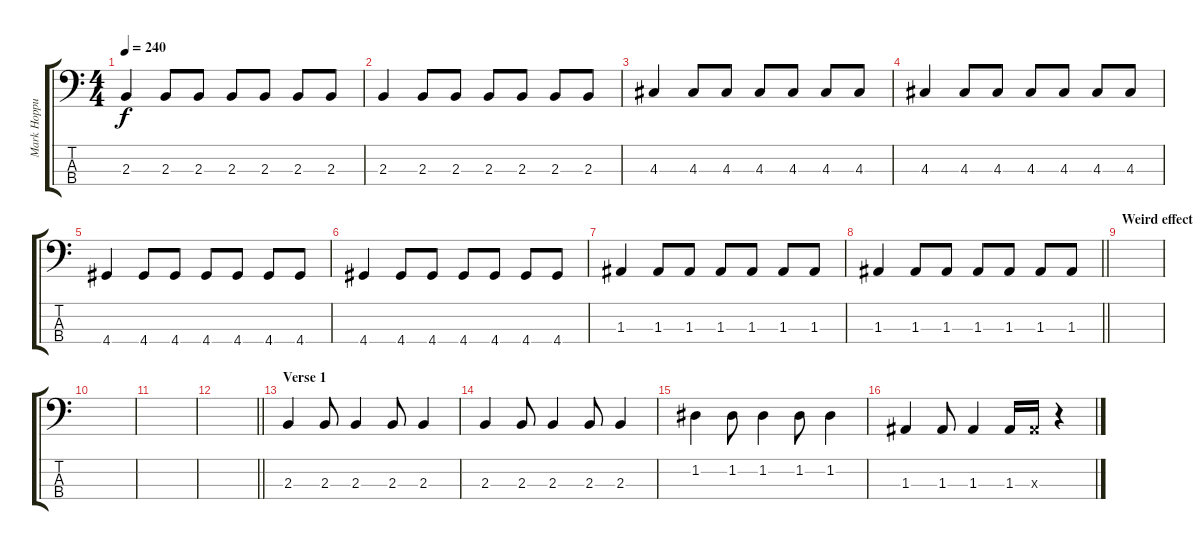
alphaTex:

\track ("Mark Hoppus - Bass" "Mark Hoppu") {instrument electricbasspick}
\staff {score tabs}
\tuning (G2 D2 A1 E1) {hide}
\ts (4 4)
\tempo 240
\clef f4
\ks c
2.3.4{dy f} 2.3.8 2.3.8 2.3.8 2.3.8 2.3.8 2.3.8 |
2.3.4 2.3.8 2.3.8 2.3.8 2.3.8 2.3.8 2.3.8 |
4.3.4 4.3.8 4.3.8 4.3.8 4.3.8 4.3.8 4.3.8 |
4.3.4 4.3.8 4.3.8 4.3.8 4.3.8 4.3.8 4.3.8 |
4.4.4 4.4.8 4.4.8 4.4.8 4.4.8 4.4.8 4.4.8 |
4.4.4 4.4.8 4.4.8 4.4.8 4.4.8 4.4.8 4.4.8 |
1.3.4 1.3.8 1.3.8 1.3.8 1.3.8 1.3.8 1.3.8 |
\barLineRight lightlight
1.3.4 1.3.8 1.3.8 1.3.8 1.3.8 1.3.8 1.3.8 |
\section ("" "Weird effect")
|
|
|
\barLineRight lightlight
|
\section ("" "Verse 1")
2.3.4 2.3.8 2.3.4 2.3.8 2.3.4 |
2.3.4 2.3.8 2.3.4 2.3.8 2.3.4 |
1.2.4 1.2.8 1.2.4 1.2.8 1.2.4 |
1.3.4 1.3.8 1.3.4 1.3.16 1.3{x}.16 r.4
